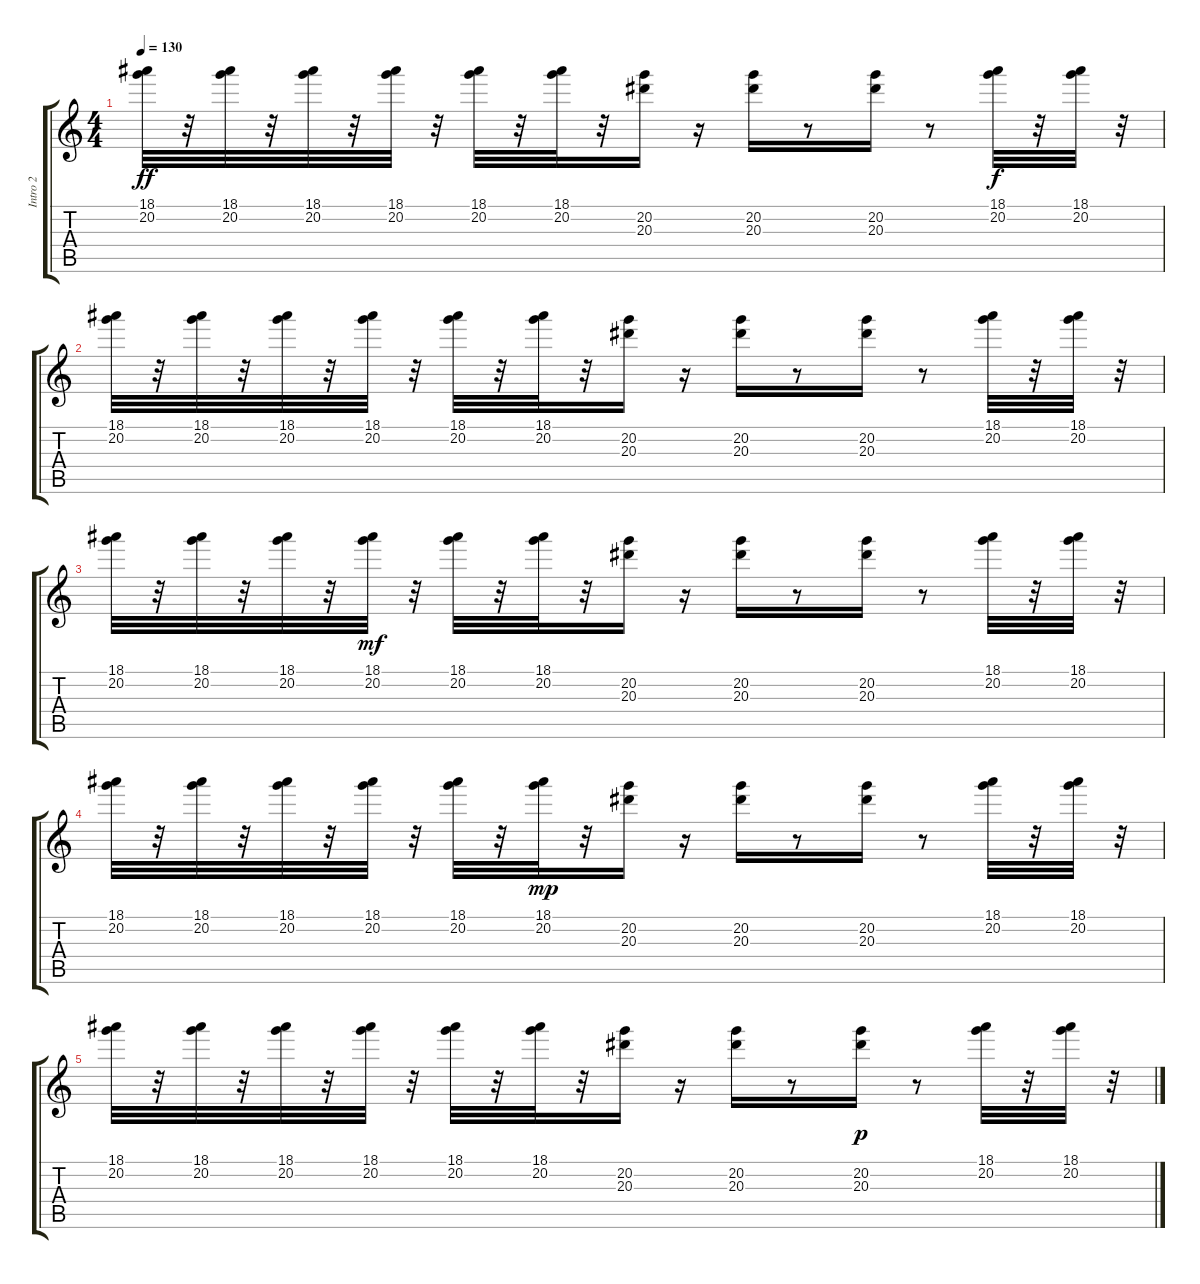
\track ("Intro 2" "Intro 2") {instrument synthbass1}
\staff {score tabs}
\tuning (E4 B3 G3 D3 A2 E2) {hide}
\ts (4 4)
\tempo 130
\clef g2
\ks c
(18.1 20.2).32{dy ff} r.32 (18.1 20.2).32 r.32 (18.1 20.2).32 r.32 (18.1 20.2).32 r.32 (18.1 20.2).32 r.32 (18.1 20.2).32 r.32 (20.2 20.3).16 r.16 (20.2 20.3).16 r.8 (20.2 20.3).16 r.8 (18.1 20.2).32{dy f} r.32 (18.1 20.2).32 r.32 |
(18.1 20.2).32 r.32 (18.1 20.2).32 r.32 (18.1 20.2).32 r.32 (18.1 20.2).32 r.32 (18.1 20.2).32 r.32 (18.1 20.2).32 r.32 (20.2 20.3).16 r.16 (20.2 20.3).16 r.8 (20.2 20.3).16 r.8 (18.1 20.2).32 r.32 (18.1 20.2).32 r.32 |
(18.1 20.2).32 r.32 (18.1 20.2).32 r.32 (18.1 20.2).32 r.32 (18.1 20.2).32{dy mf} r.32 (18.1 20.2).32 r.32 (18.1 20.2).32 r.32 (20.2 20.3).16 r.16 (20.2 20.3).16 r.8 (20.2 20.3).16 r.8 (18.1 20.2).32 r.32 (18.1 20.2).32 r.32 |
(18.1 20.2).32 r.32 (18.1 20.2).32 r.32 (18.1 20.2).32 r.32 (18.1 20.2).32 r.32 (18.1 20.2).32 r.32 (18.1 20.2).32{dy mp} r.32 (20.2 20.3).16 r.16 (20.2 20.3).16 r.8 (20.2 20.3).16 r.8 (18.1 20.2).32 r.32 (18.1 20.2).32 r.32 |
(18.1 20.2).32 r.32 (18.1 20.2).32 r.32 (18.1 20.2).32 r.32 (18.1 20.2).32 r.32 (18.1 20.2).32 r.32 (18.1 20.2).32 r.32 (20.2 20.3).16 r.16 (20.2 20.3).16 r.8 (20.2 20.3).16{dy p} r.8 (18.1 20.2).32 r.32 (18.1 20.2).32 r.32
